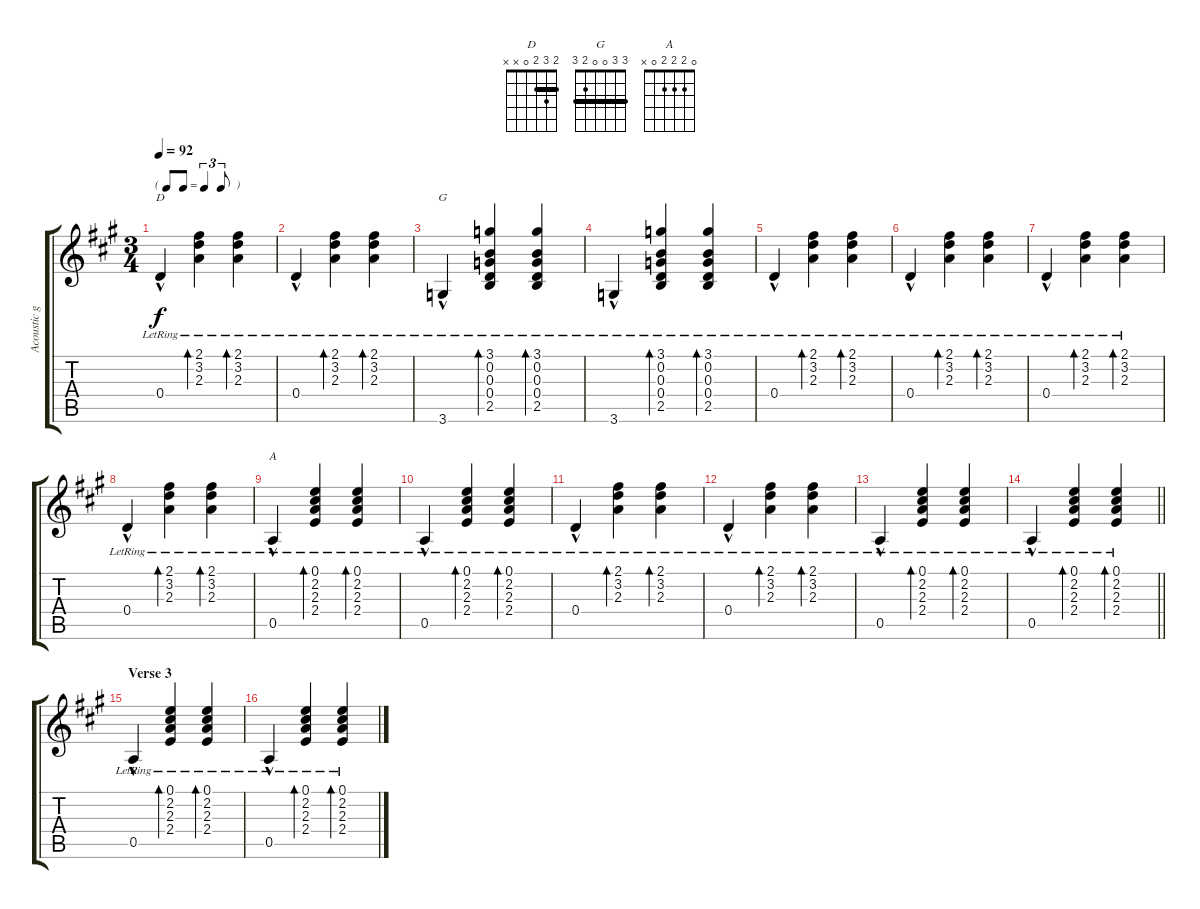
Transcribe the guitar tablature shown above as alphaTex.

\track ("Acoustic guitar - McCartney" "Acoustic g") {instrument acousticguitarsteel}
\staff {score tabs}
\tuning (E4 B3 G3 D3 A2 E2) {hide}
\chord ("D" 2 3 2 0 x x) {barre 2}
\chord ("G" 3 3 0 0 2 3) {barre 3}
\chord ("A" 0 2 2 2 0 x)
\ts (3 4)
\tf triplet8th
\tempo 92
\clef g2
\ks a
0.4{hac lr}.4{ch "D" dy f} (2.1{lr} 3.2{lr} 2.3{lr}).4{bd 30} (2.1{lr} 3.2{lr} 2.3{lr}).4{bd 30} |
0.4{hac lr}.4 (2.1{lr} 3.2{lr} 2.3{lr}).4{bd 30} (2.1{lr} 3.2{lr} 2.3{lr}).4{bd 30} |
3.6{hac lr}.4{ch "G"} (3.1{lr} 0.2{lr} 0.3{lr} 0.4{lr} 2.5{lr}).4{bd 30} (3.1{lr} 0.2{lr} 0.3{lr} 0.4{lr} 2.5{lr}).4{bd 30} |
3.6{hac lr}.4 (3.1{lr} 0.2{lr} 0.3{lr} 0.4{lr} 2.5{lr}).4{bd 30} (3.1{lr} 0.2{lr} 0.3{lr} 0.4{lr} 2.5{lr}).4{bd 30} |
0.4{hac lr}.4 (2.1{lr} 3.2{lr} 2.3{lr}).4{bd 30} (2.1{lr} 3.2{lr} 2.3{lr}).4{bd 30} |
0.4{hac lr}.4 (2.1{lr} 3.2{lr} 2.3{lr}).4{bd 30} (2.1{lr} 3.2{lr} 2.3{lr}).4{bd 30} |
0.4{hac lr}.4 (2.1{lr} 3.2{lr} 2.3{lr}).4{bd 30} (2.1{lr} 3.2{lr} 2.3{lr}).4{bd 30} |
0.4{hac lr}.4 (2.1{lr} 3.2{lr} 2.3{lr}).4{bd 30} (2.1{lr} 3.2{lr} 2.3{lr}).4{bd 30} |
0.5{hac lr}.4{ch "A"} (0.1{lr} 2.2{lr} 2.3{lr} 2.4{lr}).4{bd 30} (0.1{lr} 2.2{lr} 2.3{lr} 2.4{lr}).4{bd 30} |
0.5{hac lr}.4 (0.1{lr} 2.2{lr} 2.3{lr} 2.4{lr}).4{bd 30} (0.1{lr} 2.2{lr} 2.3{lr} 2.4{lr}).4{bd 30} |
0.4{hac lr}.4 (2.1{lr} 3.2{lr} 2.3{lr}).4{bd 30} (2.1{lr} 3.2{lr} 2.3{lr}).4{bd 30} |
0.4{hac lr}.4 (2.1{lr} 3.2{lr} 2.3{lr}).4{bd 30} (2.1{lr} 3.2{lr} 2.3{lr}).4{bd 30} |
0.5{hac lr}.4 (0.1{lr} 2.2{lr} 2.3{lr} 2.4{lr}).4{bd 30} (0.1{lr} 2.2{lr} 2.3{lr} 2.4{lr}).4{bd 30} |
\barLineRight lightlight
0.5{hac lr}.4 (0.1{lr} 2.2{lr} 2.3{lr} 2.4{lr}).4{bd 30} (0.1{lr} 2.2{lr} 2.3{lr} 2.4{lr}).4{bd 30} |
\section ("" "Verse 3")
0.5{hac lr}.4 (0.1{lr} 2.2{lr} 2.3{lr} 2.4{lr}).4{bd 30} (0.1{lr} 2.2{lr} 2.3{lr} 2.4{lr}).4{bd 30} |
0.5{hac lr}.4 (0.1{lr} 2.2{lr} 2.3{lr} 2.4{lr}).4{bd 30} (0.1{lr} 2.2{lr} 2.3{lr} 2.4{lr}).4{bd 30}
